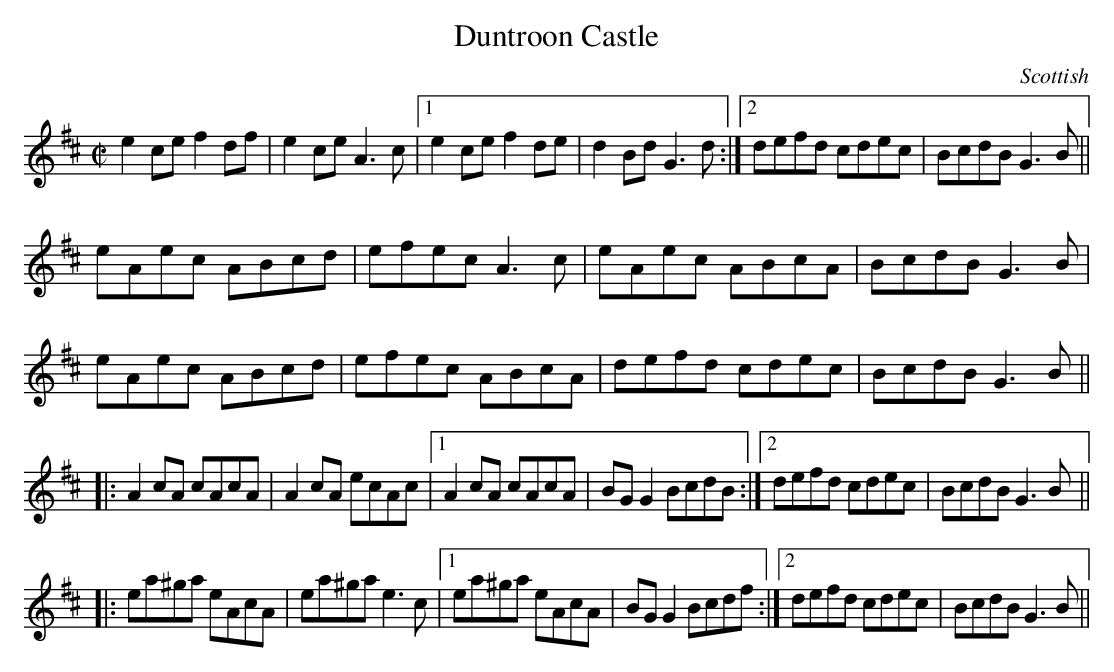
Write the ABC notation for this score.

X:1
T:Duntroon Castle
O:Scottish
M:C|
K:Amix
e2ce f2df|e2ce A3c|1 e2ce f2de|d2Bd G3d:|2 defd cdec|BcdB G3B||
eAec ABcd|efec A3c|eAec ABcA|BcdB G3B|
eAec ABcd|efec ABcA|defd cdec|BcdB G3B||
|:A2cA cAcA|A2cA ecAc|1 A2cA cAcA|BGG2 BcdB:|2 defd cdec|BcdB G3B||
|:ea^ga eAcA|ea^ga e3c|1 ea^ga eAcA|BGG2 Bcdf:|2 defd cdec|BcdB G3B||
